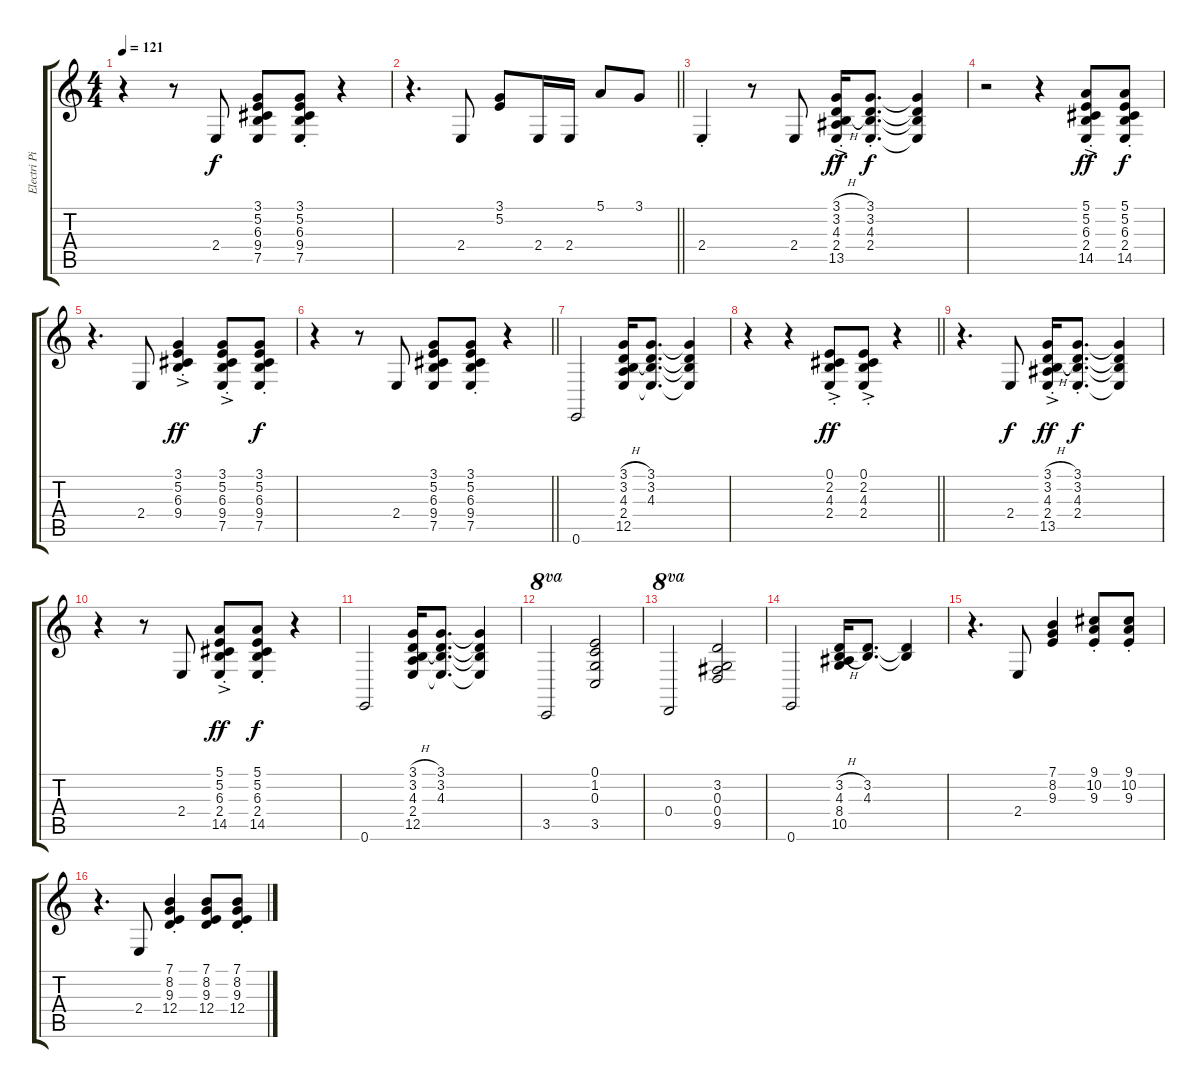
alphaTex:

\track ("Electri Piano 9" "Electri Pi") {instrument electricgrandpiano}
\staff {score tabs}
\tuning (E4 B3 G3 D3 A2 E2) {hide}
\ts (4 4)
\tempo 121
\clef g2
\ks c
r.4{dy f} r.8 2.4.8 (3.1 5.2 6.3 9.4 7.5).8 (3.1{st} 5.2{st} 6.3{st} 9.4{st} 7.5{st}).8 r.4 |
\barLineRight lightlight
r.4{d} 2.4.8 (3.1 5.2).8 2.4.16 2.4.16 5.1.8 3.1.8 |
2.4{st}.4 r.8 2.4.8 (3.1{h ac st} 3.2{h ac st} 4.3{h ac st} 2.4{st} 13.5{ac st}).16{dy ff} (3.1{st} 3.2{st} 4.3{st} 2.4{st}).8{d dy f} (3.1{t} 3.2{t} 4.3{t} 2.4{t}).4 |
r.2 r.4 (5.1 5.2 6.3 2.4{st} 14.5{ac}).8{dy ff} (5.1 5.2 6.3 2.4{st} 14.5{st}).8{dy f} |
r.4{d} 2.4.8 (3.1 5.2 6.3 9.4{ac st}).4{dy ff} (3.1{ac st} 5.2{ac st} 6.3{ac st} 9.4{ac st} 7.5{st}).8 (3.1{st} 5.2{st} 6.3{st} 9.4{st} 7.5{st}).8{dy f} |
\barLineRight lightlight
r.4 r.8 2.4.8 (3.1 5.2 6.3 9.4 7.5).8 (3.1{st} 5.2{st} 6.3{st} 9.4{st} 7.5{st}).8 r.4 |
0.6.2 (3.1{h} 3.2{h} 4.3{h} 2.4 12.5).16 (3.1 3.2 4.3 2.4{t}).8{d} (3.1{t} 3.2{t} 4.3{t} 2.4{t}).4 |
\barLineRight lightlight
r.4 r.4 (0.1{ac} 2.2{ac} 4.3{ac} 2.4{st}).8{dy ff} (0.1{ac} 2.2{ac} 4.3{ac} 2.4{st}).8 r.4 |
r.4{d} 2.4.8{dy f} (3.1{h ac st} 3.2{h ac st} 4.3{h ac st} 2.4{st} 13.5{ac st}).16{dy ff} (3.1{st} 3.2{st} 4.3{st} 2.4{st}).8{d dy f} (3.1{t} 3.2{t} 4.3{t} 2.4{t}).4 |
r.4 r.8 2.4.8 (5.1 5.2 6.3 2.4{st} 14.5{ac}).8{dy ff} (5.1 5.2 6.3 2.4{st} 14.5{st}).8{dy f} r.4 |
0.6.2 (3.1{h} 3.2{h} 4.3{h} 2.4 12.5).16 (3.1 3.2 4.3 2.4{t}).8{d} (3.1{t} 3.2{t} 4.3{t} 2.4{t}).4 |
3.5.2{ot 8va} (0.1 1.2 0.3 3.5).2 |
0.4.2{ot 8va} (3.2 0.3 0.4 9.5).2 |
0.6.2 (3.2{h} 4.3{h} 8.4 10.5).16 (3.2 4.3).8{d} (3.2{t} 4.3{t}).4 |
r.4{d} 2.4.8 (7.1 8.2 9.3).4 (9.1{st} 10.2{st} 9.3{st}).8 (9.1{st} 10.2{st} 9.3{st}).8 |
r.4{d} 2.4.8 (7.1{st} 8.2{st} 9.3{st} 12.4{st}).4 (7.1 8.2 9.3 12.4).8 (7.1{st} 8.2{st} 9.3{st} 12.4{st}).8
